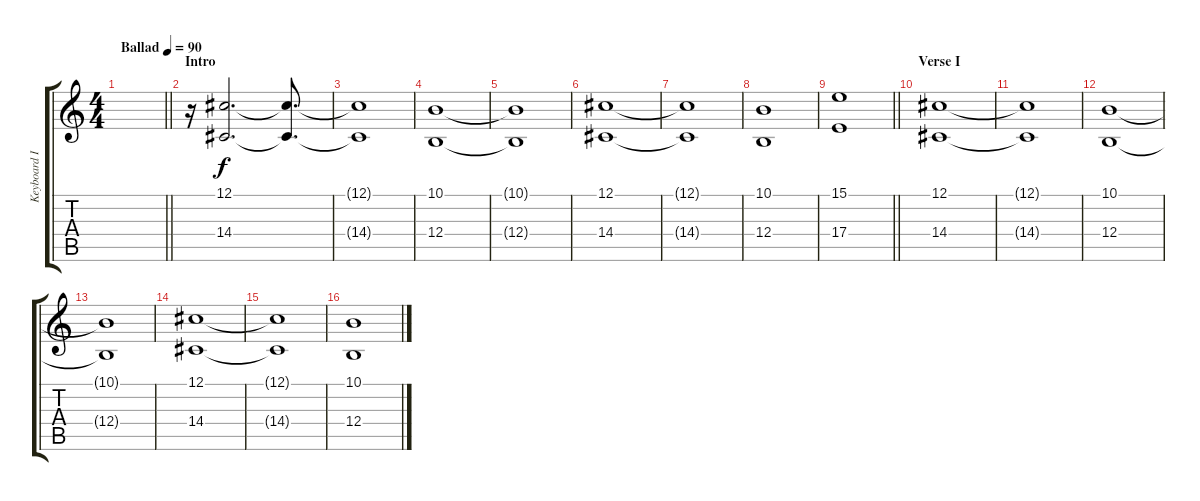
\track ("Keyboard I" "Keyboard I") {instrument synthstrings2}
\staff {score tabs}
\tuning (Db4 Ab3 E3 B2 Gb2 B1) {hide}
\ts (4 4)
\tempo (90 "Ballad")
\clef g2
\barLineRight lightlight
\ks c
|
\section ("" "Intro")
r.16 (12.1 14.4).2{d} (12.1{t} 14.4{t}).8{d} |
(12.1{t} 14.4{t}).1 |
(10.1 12.4).1 |
(10.1{t} 12.4{t}).1 |
(12.1 14.4).1 |
(12.1{t} 14.4{t}).1 |
(10.1 12.4).1 |
\barLineRight lightlight
(15.1 17.4).1 |
\section ("" "Verse I")
(12.1 14.4).1 |
(12.1{t} 14.4{t}).1 |
(10.1 12.4).1 |
(10.1{t} 12.4{t}).1 |
(12.1 14.4).1 |
(12.1{t} 14.4{t}).1 |
(10.1 12.4).1
